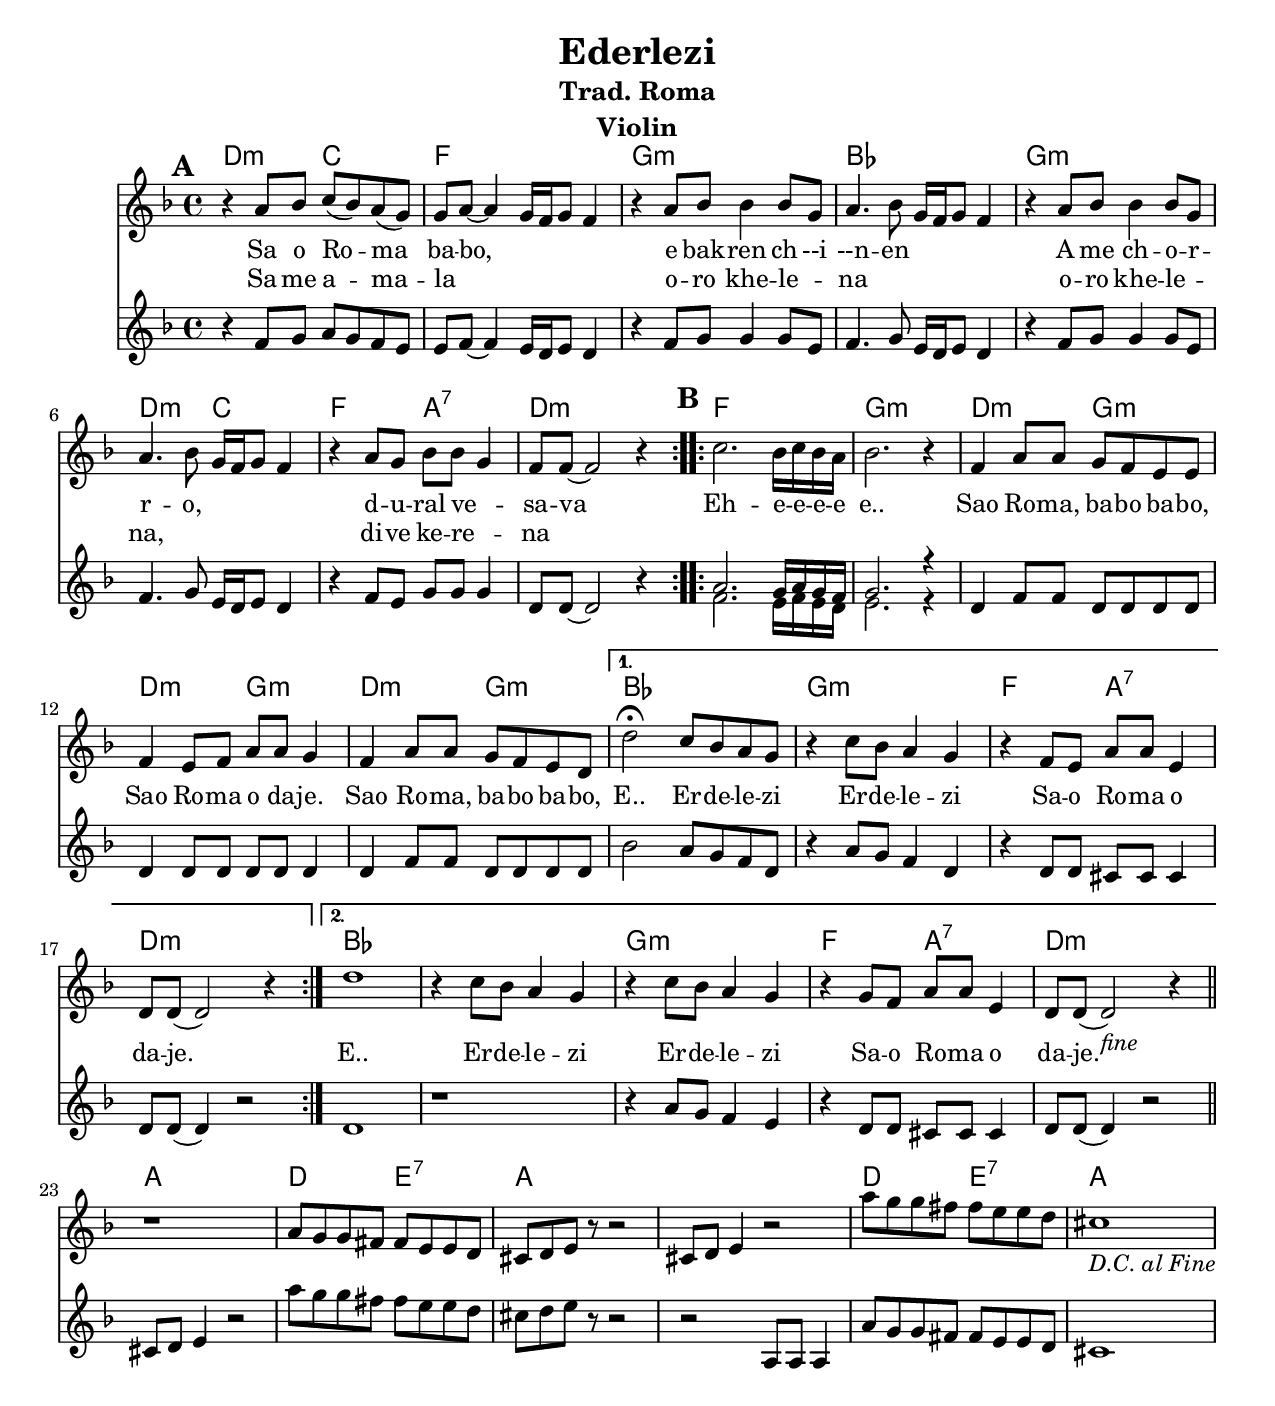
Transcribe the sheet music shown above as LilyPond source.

\version "2.18.0"
\include "english.ly"
%showLastLength = R1*12
\paper{
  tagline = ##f
  print-all-headers = ##t
  #(set-paper-size "letter")
}
date = #(strftime "%d-%m-%Y" (localtime (current-time)))

%\markup{ \italic{ " Updated " \date  }  }

%\markup{ Got something to say? }

global = {
  \clef treble
  \key d \minor
  \time 4/4
  \set Score.markFormatter = #format-mark-box-alphabet
}

%#################################### Melody ########################
primos = \relative c'' {
  \global
  %\partial 16*3 a16 d f   %lead in notes

  \repeat volta 2{
    \mark \default
    r4 a8 bf c (bf)a (g)
    g8 a~a4     g16 f g8 f4
    r4 a8 bf bf4 bf8 g|
    a4. bf8 g16 f g8 f4|

    r4 a8 bf bf4 bf8 g|
    a4. bf8 g16 f g8 f4|
    r4 a8 g bf bf g4|
    f8 f~f2 r4|
  }
  %\alternative { { }{ } }

  \repeat volta 2{
    \mark \default

        c'2.bf16 c bf a
        bf2. r4

    f4 a8 a g f e e|
    f4 e8 f a a g4|
    f4 a8 a g f e d|
  }
  \alternative {
    {
      d'2 \fermata c8 bf a g
      r4 c8 bf a4 g
      r4 f8 e a a e4|
      d8 d (d2) r4|
    }
    {
      d'1 |
      r4 c8 bf a4 g|
      r4 c8 bf a4 g
      r4 g8 f a a e4|
      d8 d (d2) _\markup{\italic fine} r4| \bar"||"
    }
  }
  r1
  a'8 g g fs fs e e d
  cs8 d e r r2
  cs8 d e4 r2
  a'8 g g fs fs e e d
  cs1 _\markup {\italic {D.C. al Fine}}

}
\addlyrics{
  %https://musescore.com/user/35722119/scores/6322876
  Sa o Ro -- ma ba -- bo,
  \repeat unfold 4{\skip2}
  e bak -- ren ch --i --n --  en
  \repeat unfold 4{\skip2}
  A me ch -- o --  -- r -- r -- o,
  \repeat unfold 4{\skip2}
  d -- u -- ral ve --  _ sa -- va
  \repeat unfold 1 {}

  Eh -- e -- e -- e -- e e..
  Sao Ro -- ma, ba -- bo ba -- bo,
  Sao Ro -- ma  o da -- je.
  Sao Ro -- ma, ba -- bo ba -- bo,
  % first end
  E.. Er -- de -- le -- zi
  Er -- de -- le -- zi
  Sa -- o Ro -- ma  o da -- je.
 % 2nd end
  E.. Er -- de -- le -- zi
  Er -- de -- le -- zi
  Sa -- o Ro -- ma  o da -- je.

}
\addlyrics{
Sa me a -- ma -- la _
\repeat unfold 4{\skip2}
o -- ro khe -- le -- _ na
\repeat unfold 5{\skip2}
o -- ro khe -- le -- _ na,
\repeat unfold 5{\skip2}
di -- ve ke -- re -- _  na
}
secund = \relative c' {
  \global
  %\partial 16*3 a16 d f   %lead in notes

  \repeat volta 2{
    \mark \default
    r4 f8 g a g f e
    e8 f~f4 e16 d e8 d4|
    r4 f8 g g4 g8 e|
    f4. g8 e16 d e8 d4|

    r4 f8 g g4 g8 e
    f4. g8 e16 d e8 d4|
    r4 f8 e g g g4|
    d8 d~d2 r4|
  }
  %\alternative { { }{ } }

  \repeat volta 2{
    \mark \default
 <<

      {
        a'2. g16 a g f|
        g2. r4|
      }
      \\
      {
         f2. e16 f e d|
    e2. r4|
      }

    >>


    d4 f8 f d d d d|
    d4 d8 d d d d4
    d4 f8 f d d d d|
  }
  \alternative {
    {
      bf'2 a8 g f d
      r4 a'8 g f4 d
      r4 d8 d cs cs cs4
      d8 d (d4) r2
    }
    {
      d1
      r1
      r4 a'8 g f4 e
      r4 d8 d cs cs cs4
      d8 d(d4) r2
    }
  }
  cs8 d e4 r2
  a'8 g g fs fs e e d
  cs8 d e r r2
  r2 a,,8 a a4
  a'8 g g fs fs e e d
  cs1
}

%################################# Chords #######################
harmonies = \chordmode {
  d2:m
  c2
  f1
  g1:m
  bf1
  g1:m
  d2:m
  c2
  f2
  a2:7
  d1:m
  %B
  f1
  g1:m
  d2:m
  g2:m
  d2:m
  g2:m % 12
  d2:m g2:m
  %ending 1 and 2
  bf1 g1:m
  f2 a2:7
  d1:m
  bf1*2 g1:m
  f2 a2:7
  d1:m
  %end part
  a1
  d2 e2:7
  a1*2
  d2 e2:7
  a1
}

\score {
  <<
    \new ChordNames {
      \set chordChanges = ##f
      \harmonies
    }
    \new Staff
    \primos
    \new Staff \secund
    %\new Staff \partcombine \primos \secund
  >>
  \header{
    title= "Ederlezi"
    subtitle="Trad. Roma"
    composer= ""
    instrument = "Violin"
    arranger= ""
  }
  \layout{indent = 1.0\cm}
  \midi {
    \tempo 4 = 120

    % \midi { }
  }
}
%{
% more verses:
\markup{}
\markup {
  \fill-line {
    \hspace #0.1 % distance from left margin
    \column {
      \line { "1."
	\column {
	  ""
	}
      }
      \hspace #0.2 % vertical distance between verses
      \line { "2."
	\column {
	 ""
	}
      }
    }
    \hspace #0.1  % horiz. distance between columns
    \column {
      \line { "3."
	\column {
	  ""
	}
      }
      \hspace #0.2 % distance between verses
      \line { "4."
	\column {
	 ""
	}
      }
    }
    \hspace #0.1 % distance to right margin
  }
}

%}


%{
https://www.youtube.com/watch?v=yGuCqAfxNqU
 Sa o Roma babo,
E bakren cinen.
A me coro, dural besava.
A a daje, amaro dive.
Amaro dive erdelezi.
Ediwado babo, amenge bakro.
Sa o Roma, babo.
E bakren cinen. Eeee...j,
Sa o Roma, babo babo,
Sa o Roma daje. Sa o Roma, babo babo,
E.. Erdelezi. Erdelezi,
Sa o Roma Daje. Eeee...
Sa o Roma, babo babo,
Sa o Roma daje.
Sa o Roma, babo babo,
 Eeee... Erdelezi, Erdelezi.
Sa o Roma Daje

***************

LYRICS IN ROMANI
Sa me amala oro khelena Oro khelena,
dive kerena
Sa o Roma daje
Sa o Roma babo babo
Sa o Roma o daje Sa o Roma babo babo Ej, Ederlezi Ederlezi
 Sa o Roma daje Amaro dive Amaro dive,
Ederlezi Sa me amala oro khelena Oro khelena, dive kerena Sa o Roma daje Sa o Roma babo babo Sa o Roma daje Sa o Roma babo babo Ej, Ederlezi Ederlezi Sa o Roma daje Sa me amala oro khelena Oro khelena, dive kerena Sa o Roma babo, e bakren chinen Amaro dive E devado babo Sa o Roma babo babo Sa o Roma o daje Sa o Roma babo babo Ej, Ederlezi Ederlezi Sa o Roma daje Sa o Roma babo babo Sa o Roma o daje Sa o Roma babo babo Ederlezi Ederlezi Sa o Roma daje LYRICS IN ENGLISH All my friends are dancing the oro Dancing the oro, celebrating the day Dancing the oro, celebrating the day All the Roma, dad, dad All the Roma, mommy All the Roma, dad, dad Oh! Ederlezi Ederlezi All the Roma, mommy Our day Our day, Ederlezi All my friends are dancing the oro Dancing the oro, celebrating the day All the Roma, mommy All the Roma, dad, dad All the Roma, mommy All the Roma, dad, dad Oh! Ederlezi Ederlezi All the Roma, mommy All my friends are dancing the oro Dancing the oro, celebrating the day All the Roma, dad, slaughter lambs Our day They give us, Dad, All the Roma, dad, dad All the Roma, mommy All the Roma, dad, dad Oh! Ederlezi Ederlezi All the Roma, mommy All the Roma, dad, dad All the Roma, mommy All the Roma, dad, dad Ederlezi Ederlezi All the Roma, mommy LYRICS IN TURKISH Tüm arkadaşlarım hora oynuyor Hora oynayıp bugünü kutluyorlar Tüm Roma, anneciğim Tüm Roma, baba, baba Tüm Roma, anneciğim Tüm Roma, baba, baba Ey, Ederlezi Ederlezi Tüm Roma, anneciğim Bizim günümüz Bizim günümüz, Ederlezi Tüm arkadaşlarım hora oynuyor Hora oynayıp bugünü kutluyorlar Tüm Roma, anneciğim Tüm Roma, baba, baba Tüm Roma, anneciğim Tüm Roma, baba, baba Ey, Ederlezi Ederlezi Tüm Roma, anneciğim Tüm arkadaşlarım hora oynuyor Hora oynayıp bugünü kutluyorlar Tüm Roma, baba, kuzu avlıyor Bizim günümüz Bize, baba, Tüm Roma, baba, baba Tüm Roma, anneciğim Tüm Roma, baba, baba Ey, Ederlezi Ederlezi Tüm Roma, anneciğim Tüm Roma, baba, baba Tüm Roma, anneciğim Tüm Roma, baba, baba Ederlezi Ederlezi Tüm Roma, anneciğim LYRICS IN FRENCH Tous mes amis dansent l'oro Ils dansent l'oro, ils fêtent le jour Tous les Roms, maman Tous les Roms, papa, papa Tous les Roms, maman Tous les Roms, papa, papa Ô! Ederlezi Ederlezi Tous les Roms, maman Notre jour Notre jour, Ederlezi Tous mes amis dansent l'oro Ils dansent l'oro, ils fêtent le jour Tous les Roms, maman Tous les Roms, papa, papa Tous les Roms, maman Tous les Roms, papa, papa Ô! Ederlezi Ederlezi Tous les Roms, maman Tous mes amis dansent l'oro Ils dansent l'oro, ils fêtent le jour Tous les Roms, papa, sacrifient l'agneau Notre jour Ils nous donnent, Papa Tous les Roms, papa, papa Tous les Roms, maman Tous les Roms, papa, papa Ô! Ederlezi Ederlezi Tous les Roms, maman Tous les Roms, papa, papa Tous les Roms, maman Tous les Roms, papa, papa Ederlezi Ederlezi Tous les Roms, maman LYRICS IN PORTUGUESE Todos os meus amigos dançam o oro Dançam o oro, celebram o dia Toda a Roma mamãe Toda a Roma papai, papai Toda a Roma mamãe Toda a Roma papai, papai Ó! Ederlezi Ederlezi Toda a Roma mamãe Nosso dia Nosso dia, Ederlezi Todos os meus amigos dançam o oro Dançam o oro, celebram o dia Toda a Roma mamãe Toda a Roma papai, papai Toda a Roma mamãe Toda a Roma papai, papai Ó! Ederlezi Ederlezi Toda a Roma mamãe Todos os meus amigos dançam o oro Dançam o oro, celebram o dia Toda a Roma, papai, sacrifica cordeiros Nosso dia Oferecemos, papai, Toda a Roma papai, papai Toda a Roma mamãe Toda a Roma papai, papai Ó! Ederlezi Ederlezi Toda a Roma mamãe Toda a Roma papai, papai Toda a Roma mamãe Toda a Roma papai, papai Ederlezi Ederlezi Toda a Roma mamãe

%}